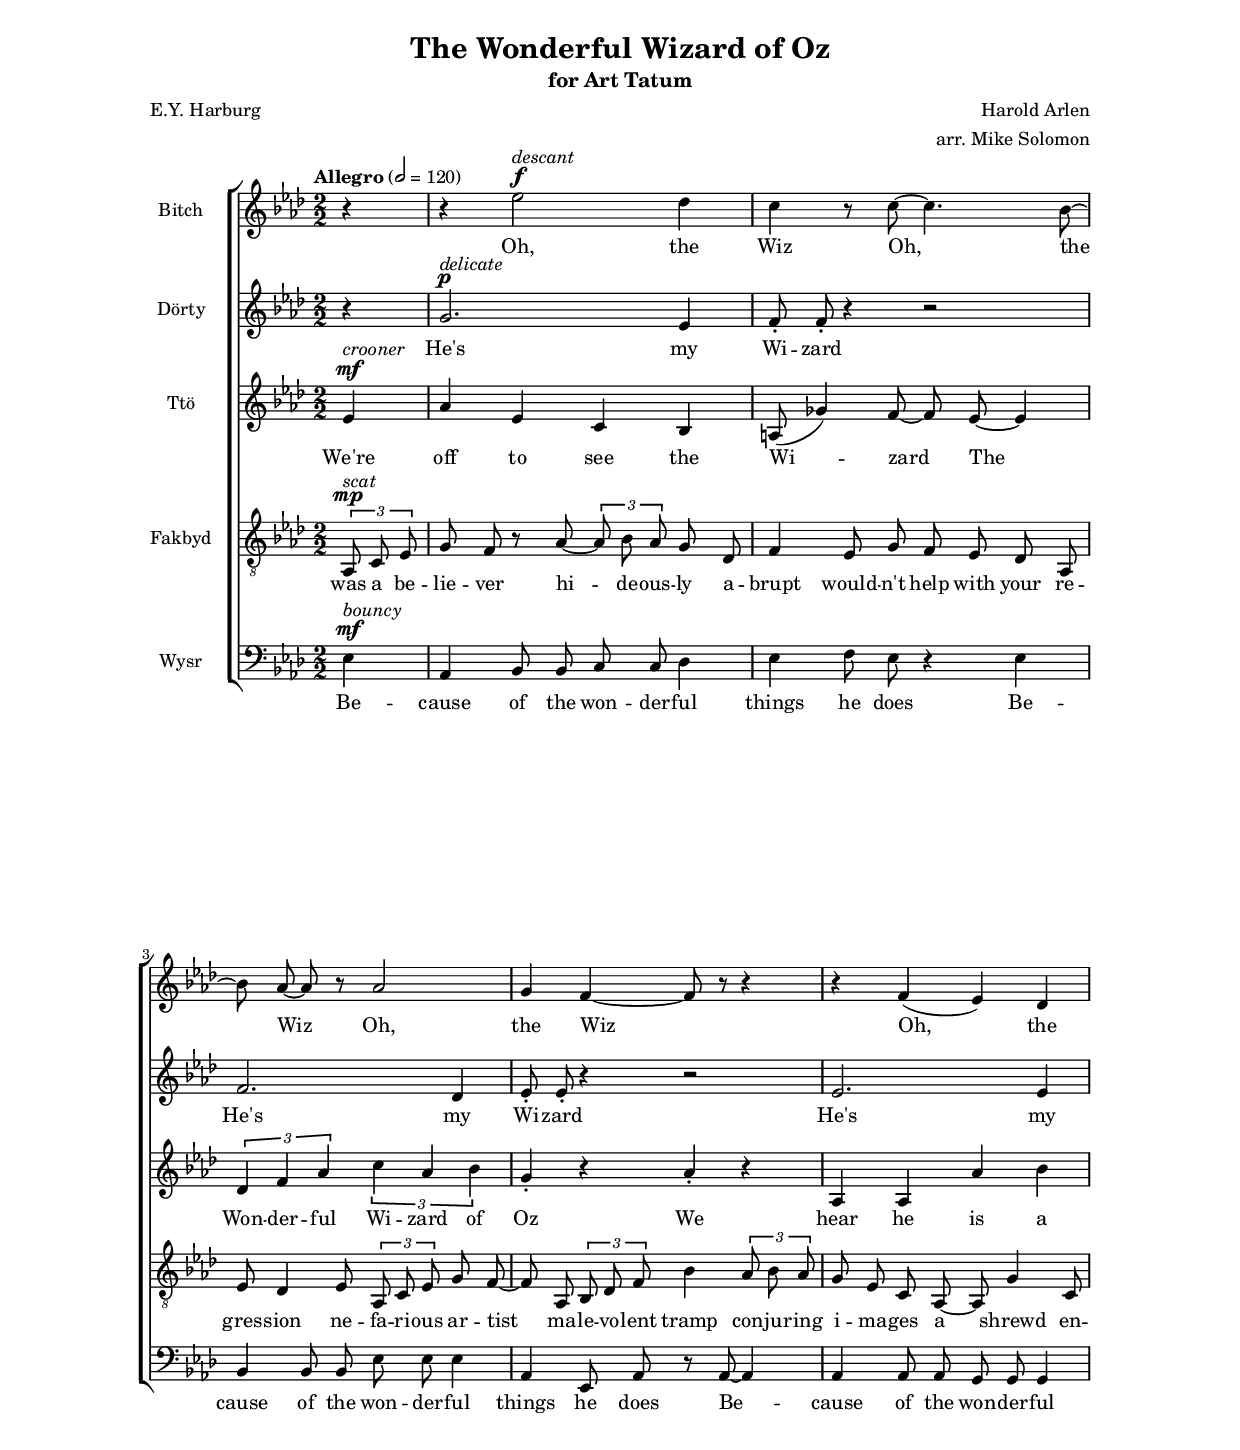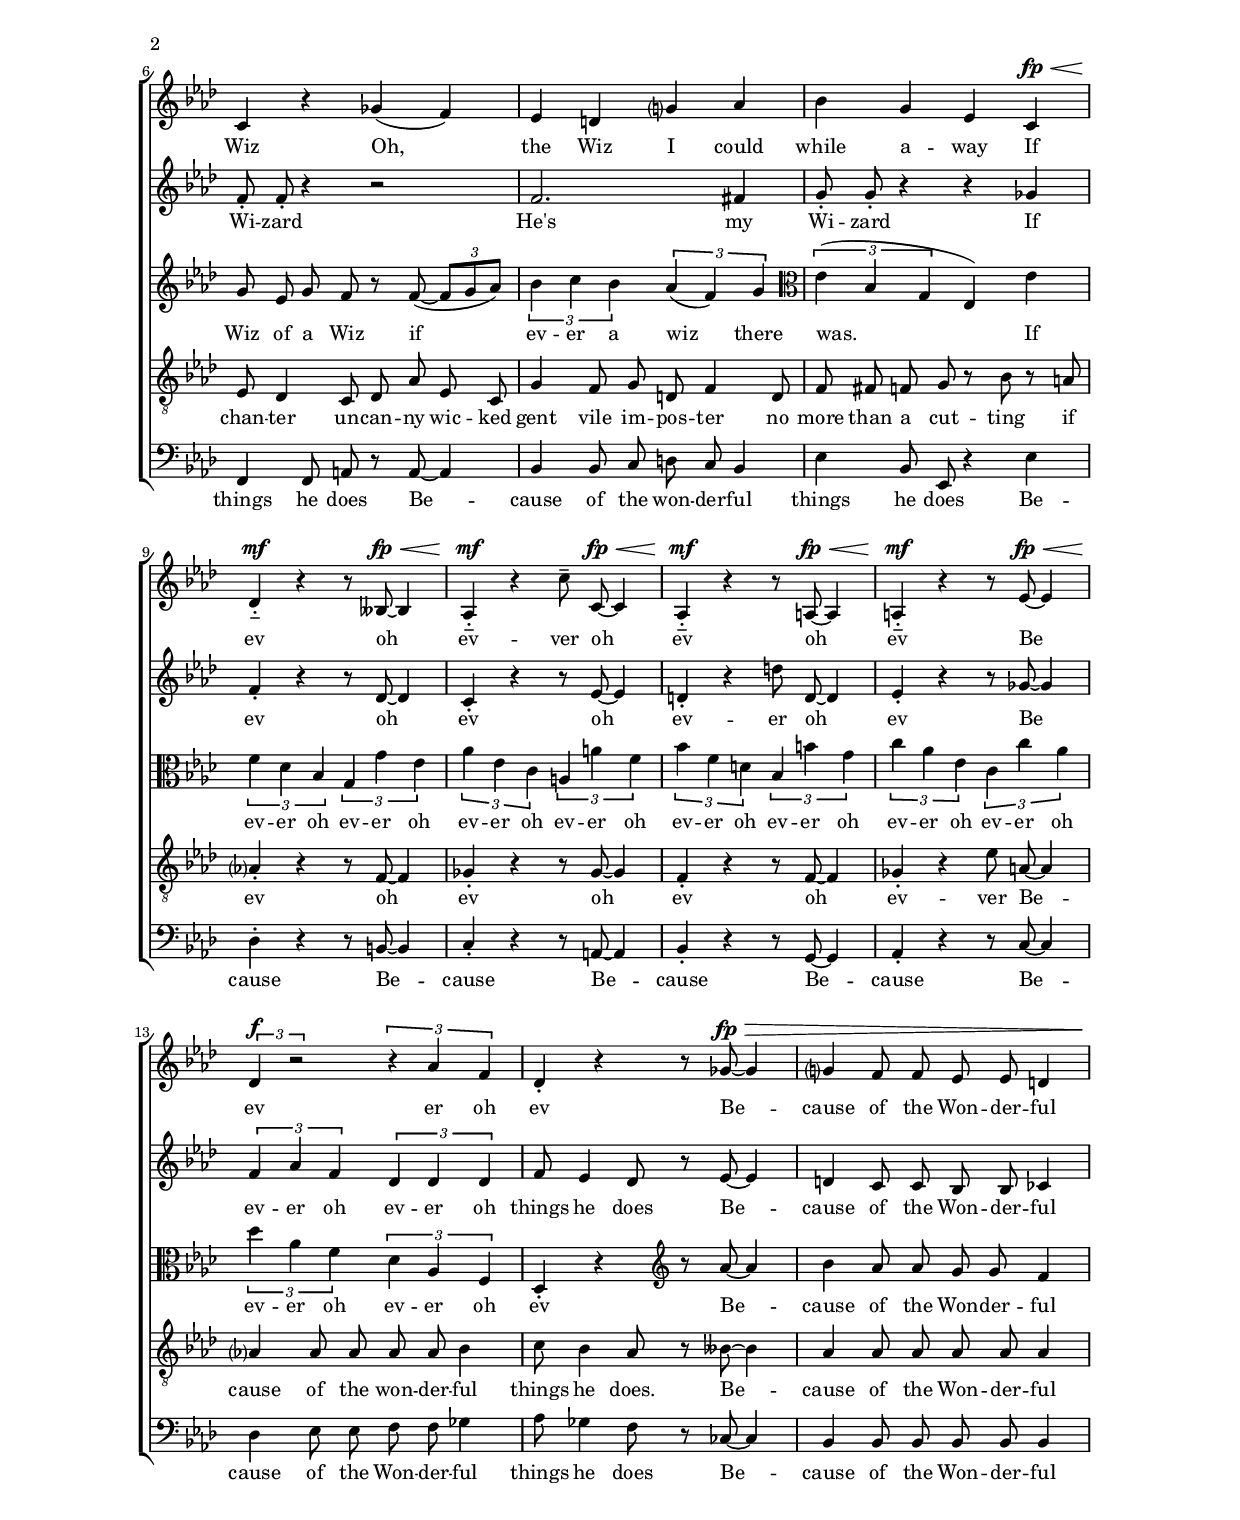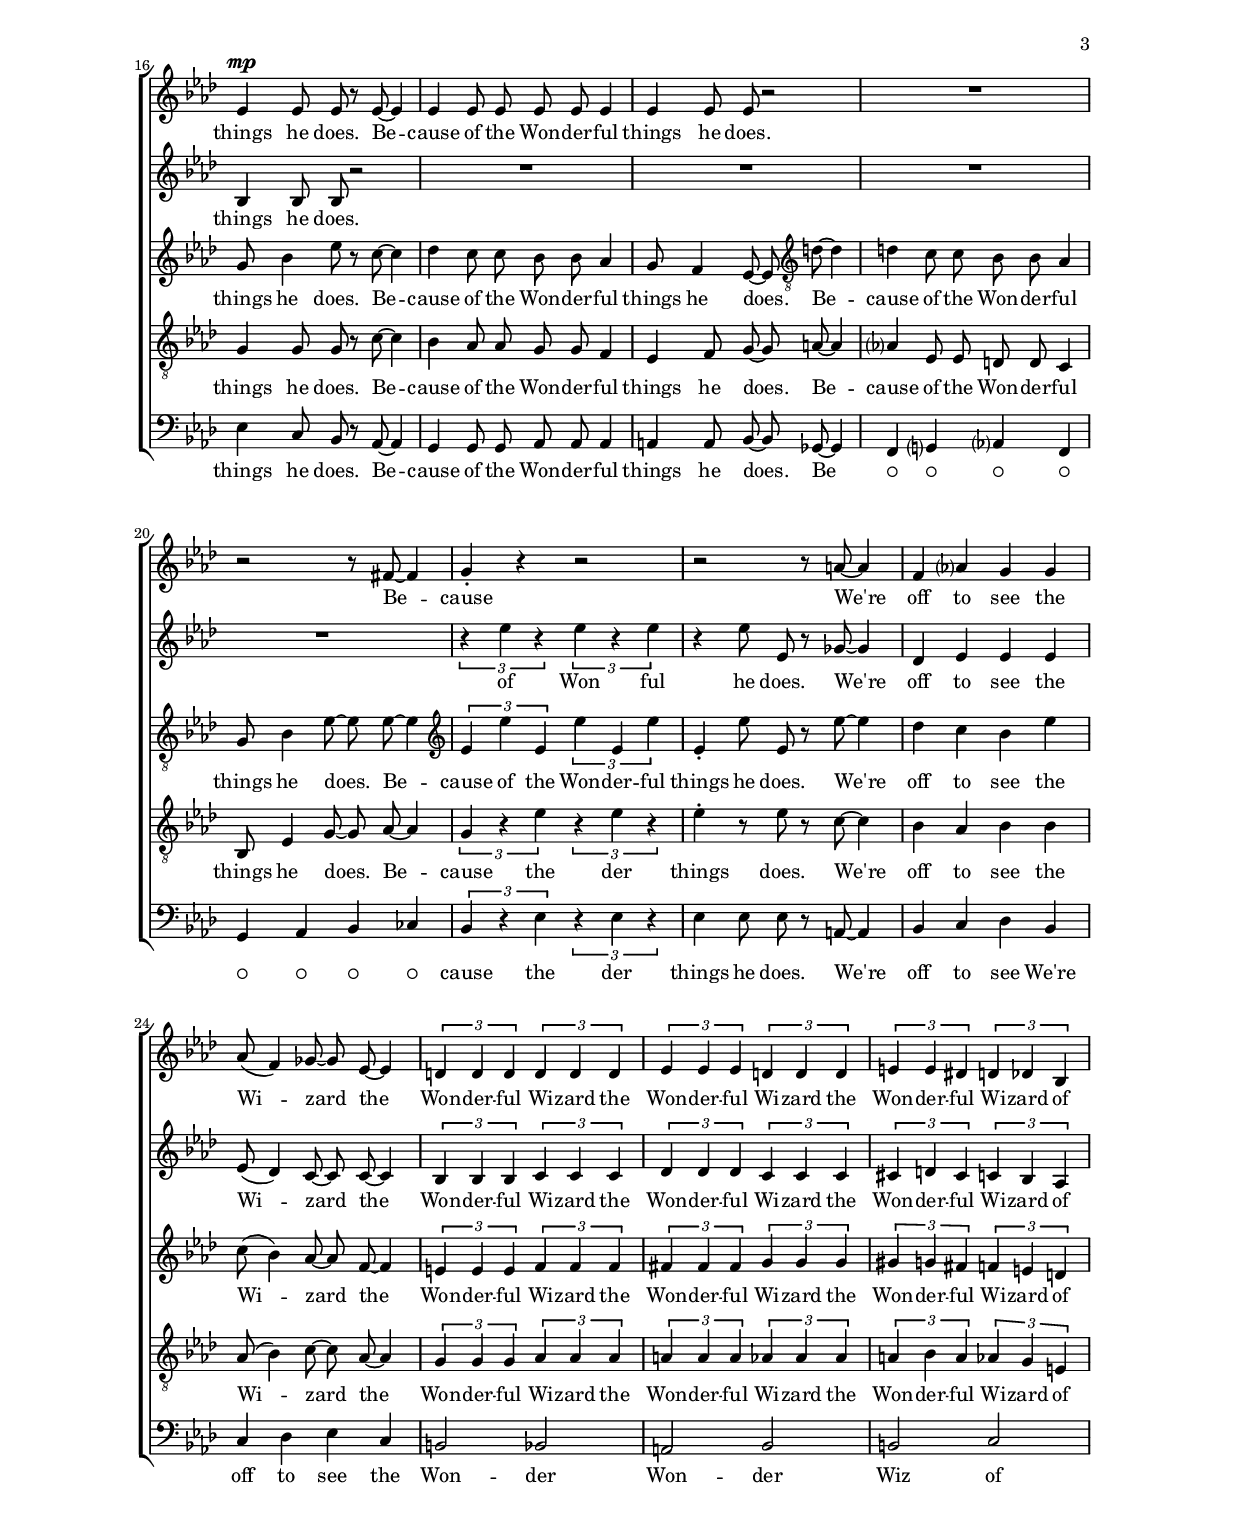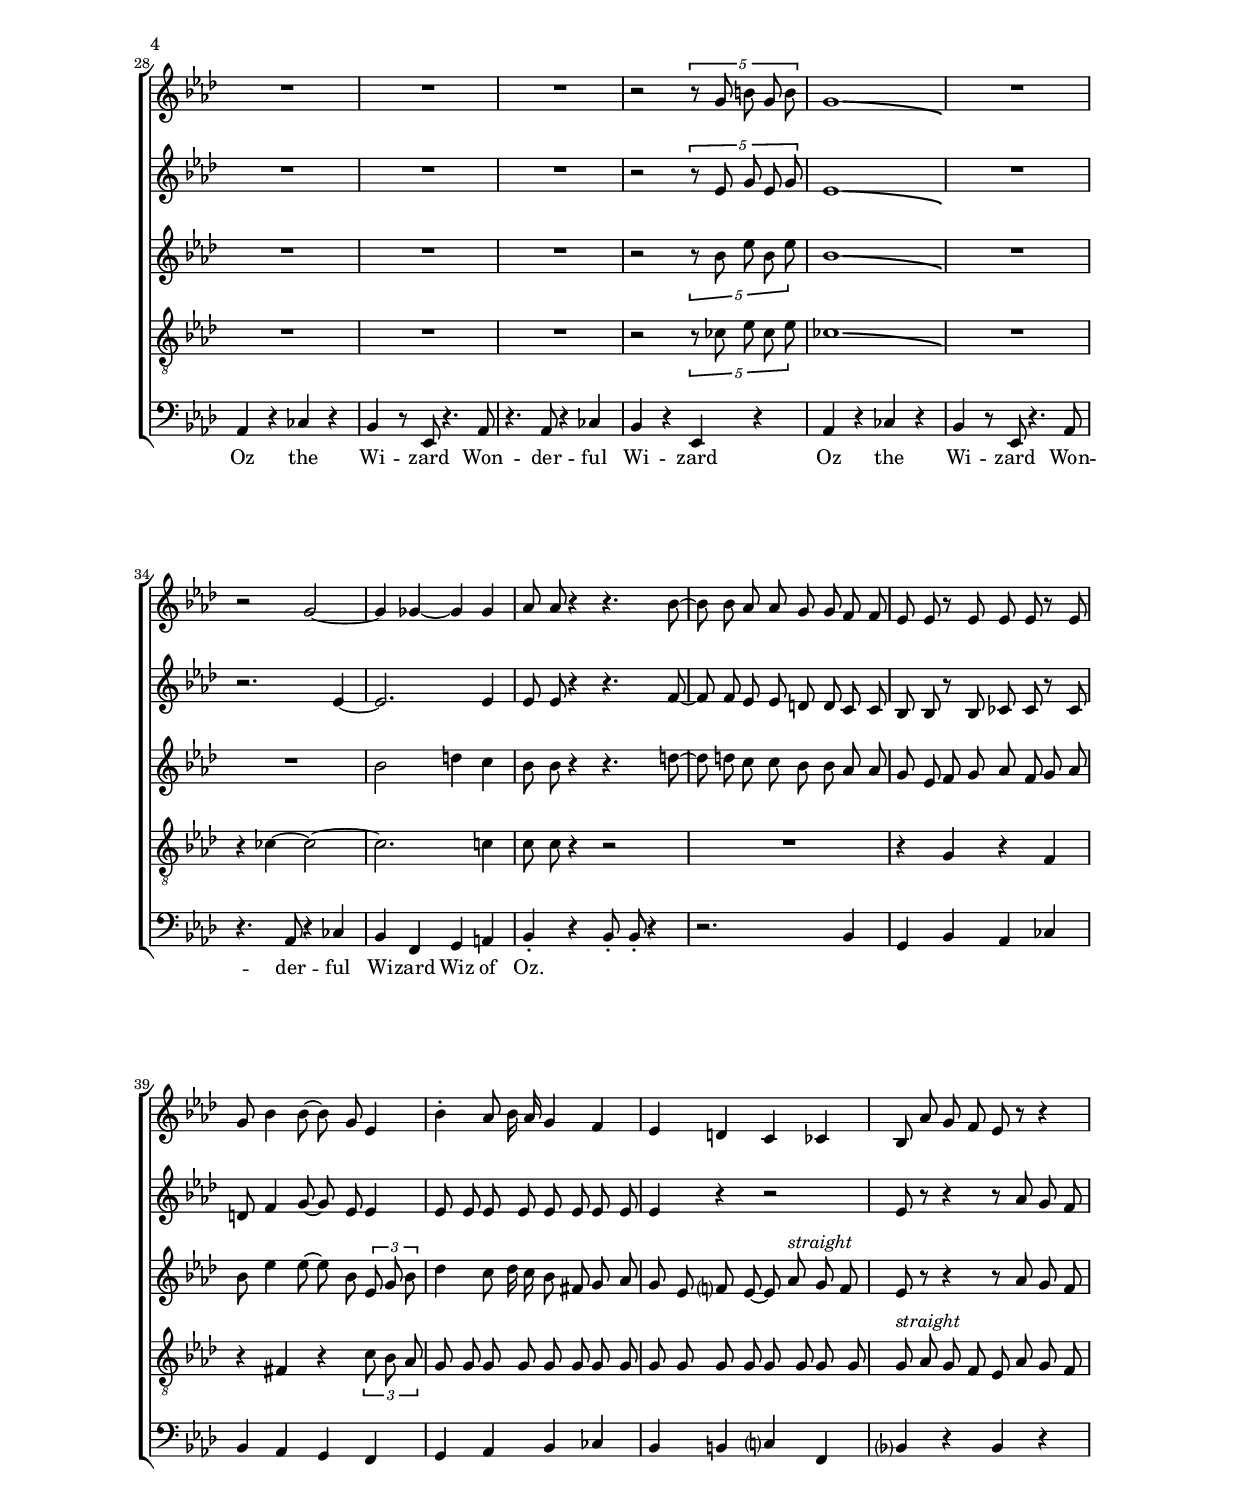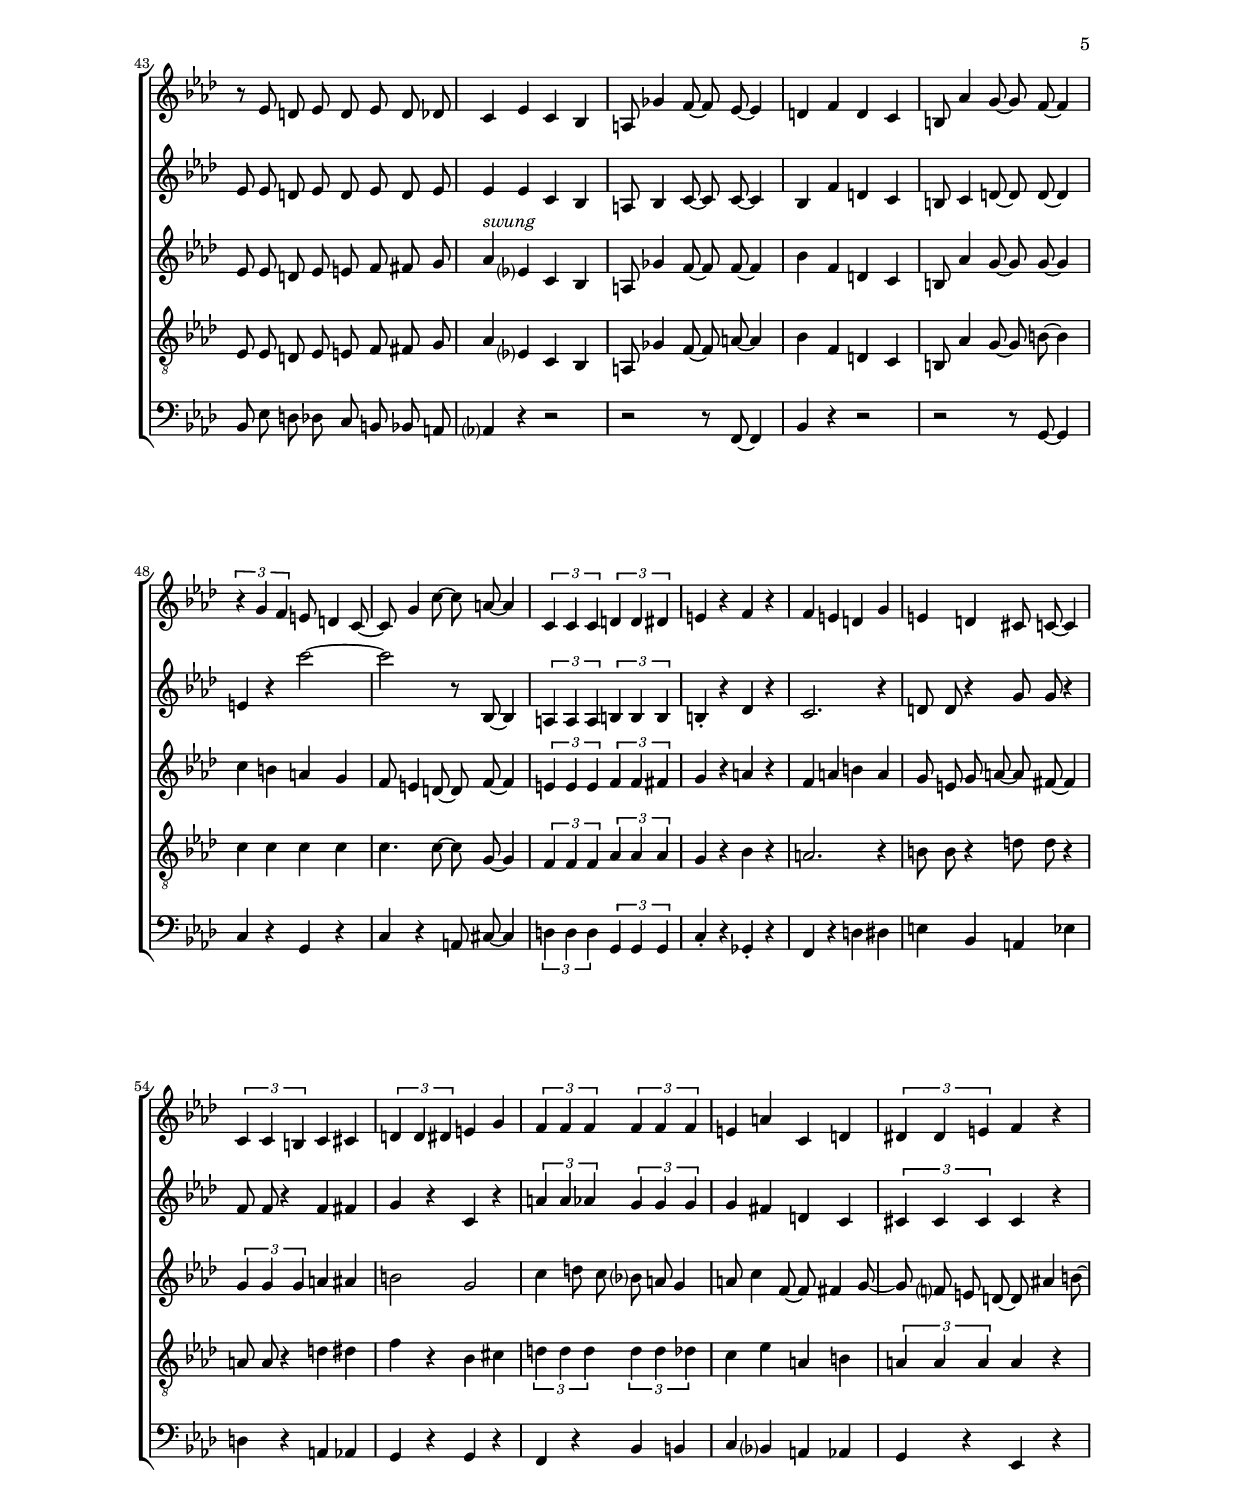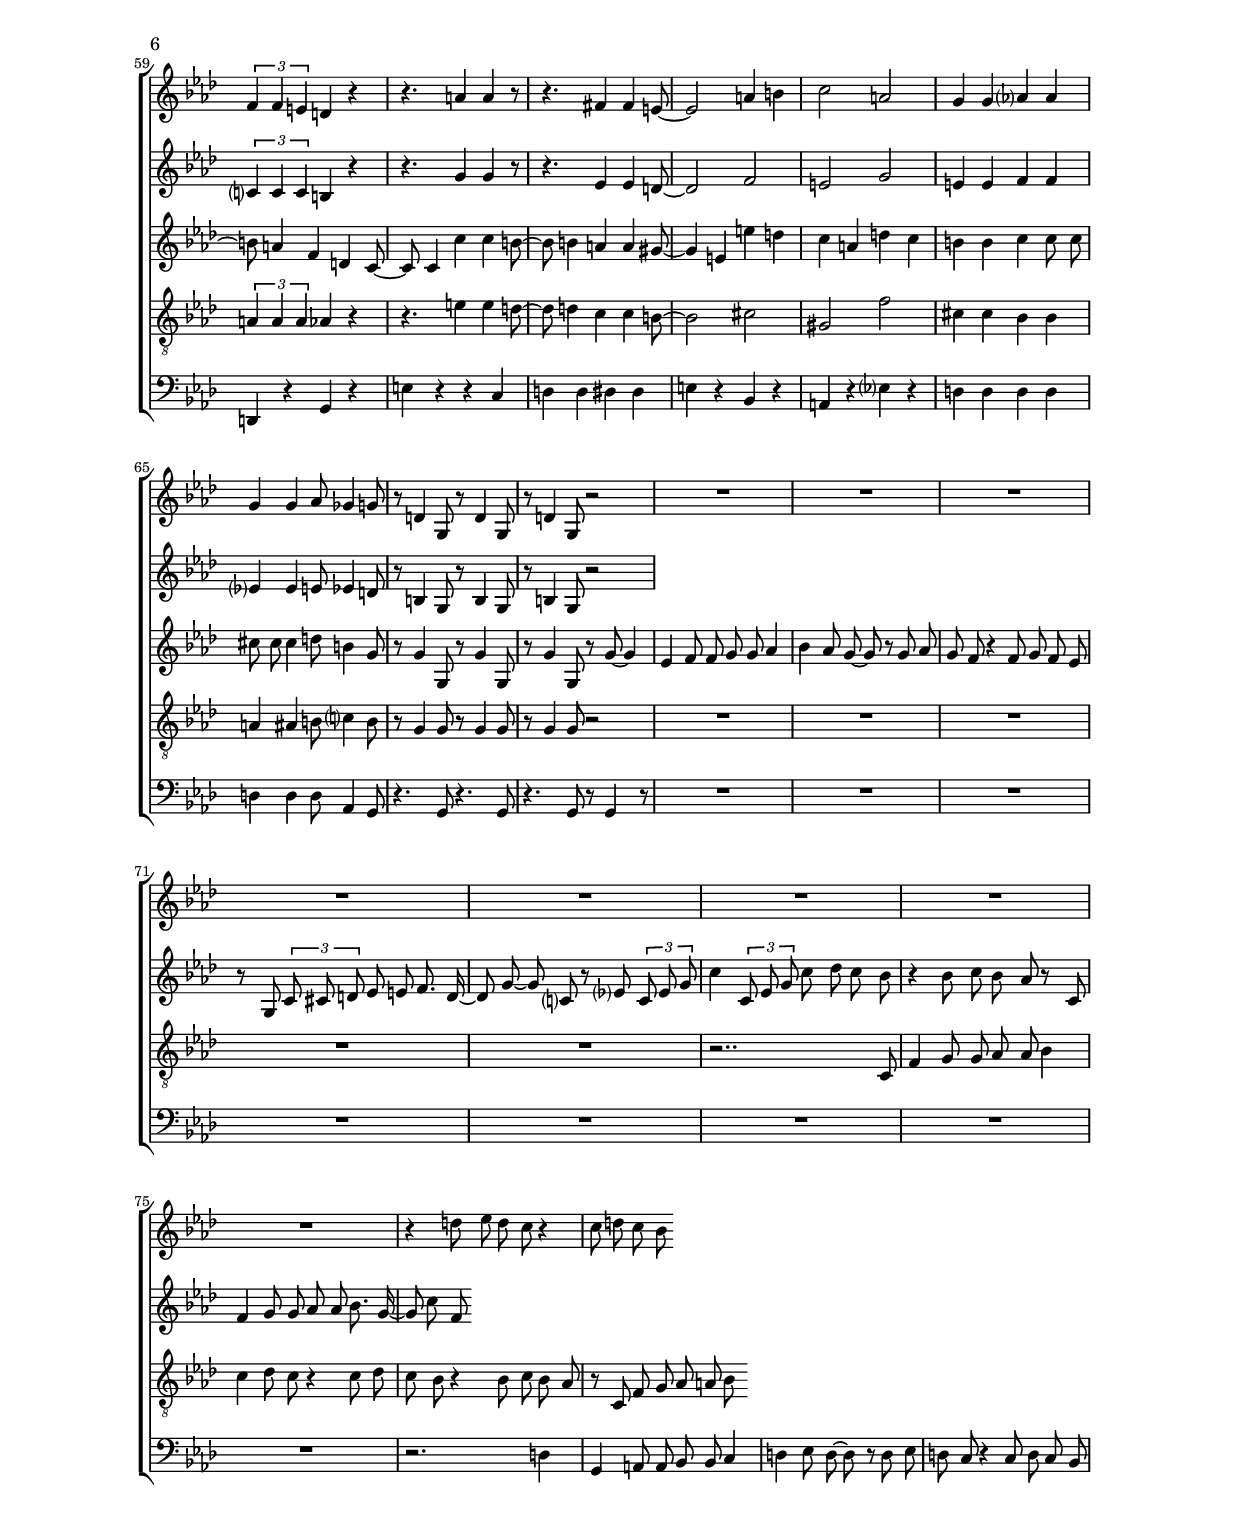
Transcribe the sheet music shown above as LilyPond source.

\version "2.17.0"
\include "defs-devel.ly"
\include "stylesheet.ly"

%{
  one idea for the piece is that all the accompaniment is restricted to
  just the material in the beginning.
  i can't believe i've worked on this for two years without results and had
  this random idea on a TER to Saint-Omer at 8:12AM on Monday, December 14th.

  intro as planned
  C major wizard
  fugue on bass theme
%}


% oh the wiz is 5 halves in the space of three { x4 oh2 the4 wiz4 }

straight = \markup \italic "straight"
swung = \markup \italic "swung"
bouncy = \markup \italic "bouncy"
scat = \markup \italic "scat"
crooner = \markup \italic "crooner"
delicate = \markup \italic "delicate"
descant = \markup \italic "descant"

MyRed = \Red
MyBlack = \Black
myred = \once \override NoteHead.color = #red
myblack = \revert NoteHead.color
%MyRed = \revert NoteHead.color
%MyBlack = \revert NoteHead.color
%myred = \revert NoteHead.color
%myblack = \revert NoteHead.color

\header {
  title = "The Wonderful Wizard of Oz" %(1)"
  subtitle = \markup { for Art Tatum }
  composer = "Harold Arlen"
  poet = "E.Y. Harburg"
  arranger = "arr. Mike Solomon"
}

nothing = {}

marks = {
  \time 2/2
  \tempo "Allegro" 2=120
  \partial 4
}

prefatoryMatter = {
  \key aes \major
  #(set-accidental-style 'modern-cautionary)
}

soprano = \relative c'' { \autoBeamOff
  \prefatoryMatter
  r4 |
  r4 ees2^\descant^\f des4 |
  c4 \lo r8 \sh c ~ \lod c4. \sh bes8 ~ |
  \lo bes \sh aes ~ \lo aes \sh r aes2 |
  g4 f ~ \lo f8 \sh r8 r4 |
  r4 f ( ees ) des4 |
  c4 r4 ges' ( f ) |
  ees4 d4 g4 aes |
  bes g ees c^\fp^\< |
  des-_\mf-_ r \lo r8 \sh beses^\fp^\< ~ beses4 |
  aes-_\mf-_ r \lo c'8-- \sh c,8 ^\fp^\<~  c4 |
  aes\mf-_ r \lo r8 \sh a8^\fp^\< ~  a4 |
  a4\mf-_ r \lo r8 \sh ees'8^\fp^\< ~  ees4 |
  \times 2/3 { des4^\f r2 } \times 2/3 { r4 aes' f } |
  des4-. r \lo r8 \sh ges^\fp^\> ~ ges4 |
  g4 \lo f8 \sh f8 \lo ees8 \sh ees d4 |
  ees4^\mp \lo ees8 \sh ees8 \lo r \sh ees ~ ees4 |
  ees4 \lo ees8 \sh ees \lo ees \sh ees ees4 |
  ees4 \lo ees8 \sh ees r2 |
  R1 |
  r2 \lo r8 \sh fis ~ fis4 |
  g4-. r r2 |
  r2 \lo r8 \sh a8 ~ a4 |
  f4 aes g g |
  \lo aes8 ( f4 ) \sh ges8 ~ \lo ges8 \sh ees8 ~ ees4 |
  \times 2/3 { d4 d d } \times 2/3 { d d d } |
  \times 2/3 { ees4 ees ees } \times 2/3 { d d d } |
  \times 2/3 { e e dis } \times 2/3 { d des bes } |
  R1*3 |
  r2 \times 4/5 { r8 g' b g b } |
  g1-\bendAfter #-3 |
  R1 |
  r2 g ~ |
  g4 ges ~ ges ges4 |
  \lo aes8 \sh aes8 r4 \lod r4. \sh bes8 ~ |
  \lo bes \sh bes \lo aes \sh aes \lo g \sh g \lo f \sh f |
  \lo ees \sh ees \lo r \sh ees  \lo ees \sh ees \lo r \sh ees |
  \lo g bes4 \sh bes ~ \lo bes \sh g ees4 |
  bes'4-. aes8 bes16 aes g4 f |
  ees d c ces |
  bes8 aes' g f ees r r4 |
  r8 ees d ees d ees d des |
  c4 ees c bes |
  \lo a8 ges'4 \sh f8 ~ \lo f \sh ees ~ ees4 |
  d4 f d c |
  \lo b8 aes'4 \sh g8 ~ \lo g  \sh f ~ f4 |
  \times 2/3 { r4 g f } \lo e d4 \sh c ~ |
  \lo c g'4 \sh c ~ \lo c \sh a ~ a4 |
  \times 2/3 { c, c c } \times 2/3 { d d dis } |
  e4 r f r |
  f e d g |
  e d \lo cis8 \sh c8 ~ c4 |
  \times 2/3 { c c b } c cis |
  \times 2/3 { d d dis } e g |
  \times 2/3 { f4 f4 f } \times 2/3 { f f f } |
  e4 a c, d |
  \times 2/3 { dis dis e } f4 r |
  \times 2/3 { f f e } d r |
  \lod r4. a'4 a \sh r8 |
  \lod r4. fis4 fis \sh e8 ~ |
  e2 a4 b |
  c2 a |
  g4 g aes aes | %<cis e g b>
  g g \lo aes8 ges4 \sh g8 |
  \lo r8 d4 \sh g,8 \lo r8 d'4 \sh g,8 |
  \lo r8 d'4 \sh g,8 r2 |
  R1*8 |
  r4 \lo d''8 \sh ees \lo d \sh c r4 |
  \lo c8 \sh d \lo c \sh bes
}

sopranoWords = \lyricmode {
  \repeat unfold 5 { Oh, the Wiz }
  I could while a -- way
  If ev
  oh ev -- ver oh ev oh ev Be ev er oh ev
  Be -- cause of the Won -- der -- ful things he does.
  Be -- cause of the Won -- der -- ful things he does.
  Be -- cause
  We're off to see the Wi -- zard
  the
  Won -- der -- ful Wi -- zard the
  Won -- der -- ful Wi -- zard the
  Won -- der -- ful Wi -- zard of
}

mezzo = \relative c'' { \autoBeamOff
  \prefatoryMatter
  r4 |
  g2.^\p^\delicate ees4 |
  \lo f8-. \sh f8-. r4 r2 |
  f2. des4 |
  \lo ees8-. \sh ees8-. r4 r2 |
  ees2. ees4 |
  \lo f8-. \sh f8-. r4 r2 |
  f2. fis4 |
  \lo g8-. \sh g8-. r4 r4 ges4 |
  f-. r \lo r8 \sh des ~ des4 |
  c4-. r \lo r8 \sh ees ~ ees4 |
  d4-. r \lo d'8 \sh d, ~ d4 |
  ees-. r \lo r8 \sh ges ~ ges4 |
  \times 2/3 { f4 aes f } \times 2/3 { des des des } |
  \lo f8 ees4 \sh des8 \lo r8 \sh ees ~ ees4 |
  d4 \lo c8 \sh c8 \lo bes8 \sh bes ces4 |
  bes4 \lo bes8 \sh bes8 r2 |
  R1 |
  R |
  R |
  R1 |
  \times 2/3 { r4 ees' r } \times 2/3 { ees r ees } |
  r4 \lo ees8 \sh ees,8 \lo r \sh ges8 ~ ges4 |
  des4 ees ees ees |
  \lo ees8 ( des4 ) \sh c8 ~ \lo c \sh c8 ~ c4 |
  \times 2/3 { bes bes bes } \times 2/3 { c c c } |
  \times 2/3 { des des des } \times 2/3 { c c c } |
  \times 2/3 { cis d cis } \times 2/3 { c bes aes } |
  R1*3 |
  r2 \times 4/5 { r8 ees' g ees g } |
  ees1-\bendAfter #-3 |
  R1 |
  r2. ees4 ~ |
  ees2. ees4 |
  \lo ees8 \sh ees8 r4 \lod r4. \sh f8 ~ |
  \lo f8 \sh f \lo ees \sh ees \lo d \sh d \lo c \sh c |
  \lo bes8 \sh bes \lo r \sh bes \lo ces \sh ces \lo r \sh ces |
  \lo d f4 \sh g ~ \lo g \sh ees ees4 |
  \lo ees8 \sh ees \lo ees \sh ees \lo ees \sh ees \lo ees \sh ees |
  ees4 r r2 |
  ees8 r r4 r8 aes g f |
  ees ees d ees d ees d ees |
  ees4 ees c bes |
  \lo a8 bes4 \sh  c8 ~ \lo c \sh c ~ c4 |
  bes4 f' d c |
  \lo b8 c4 \sh d8 ~ \lo d  \sh d ~ d4 |
  e4 r c''2 ~ |
  c2 \lo r8 \sh bes,,8 ~ bes4 |
  \times 2/3 { a4 a a } \times 2/3 { b b b } |
  b4-. r des r |
  c2. r4 |
  \lo d8 \sh d8 r4 \lo g8 \sh g8 r4 |
  \lo f8 \sh f8 r4 f fis |
  g r c, r |
  \times 2/3 { a'4 a aes } \times 2/3 { g g g } |
  g4 fis d c |
  \times 2/3 { cis4 cis cis } cis r |
  \times 2/3 { c c c } b r |
  \lod r4. g'4 g \sh r8 |
  \lod r4. ees4 ees4 \sh d8 ~ |
  d2 f |
  e g |
  e4 e f f |
  ees ees \lo e8 ees4 \sh d8 |
  \lo r8 b4 \sh g8 \lo r8 b4 \sh g8 
  \lo r8 b4 \sh g8 r2 |
}

mezzoWords = \lyricmode {
  \repeat unfold 4 { He's my Wi -- zard }
  If ev
  oh ev
  oh ev -- er oh ev Be ev -- er oh ev -- er oh things he does
  Be -- cause of the Won -- der -- ful things he does.
  of Won ful
  he does.
  We're off to see the Wi -- zard the Won -- der -- ful Wi -- zard the
  Won -- der -- ful Wi -- zard the
  Won -- der -- ful Wi -- zard of
}

alto = \relative c' { \autoBeamOff
  \prefatoryMatter
  %\clef alto 
  ees4^\crooner^\mf |
  aes4 ees c bes |
  \lo a8 ( ges'4 ) \sh f8 ~ \lo f \sh ees ~ ees4 |
  \times 2/3 { des f aes } \times 2/3 { c aes bes } |
  g-. r aes-. r |
  aes, aes aes' bes |
  \lo g8 \sh ees \lo g \sh f \lo r8 \sh f ~ ( \times 2/3 { f [ g aes ) ] } |
  \times 2/3 { bes4 c bes } \times 2/3 { aes ( f ) g } |
  \clef alto
  \times 2/3 { ees ( bes g } ees ) ees' |
  \times 2/3 { f des bes } \times 2/3 { g g' ees } |
  \times 2/3 { aes ees c } \times 2/3 { a a' f } |
  \times 2/3 { bes f d } \times 2/3 { bes b' g } |
  \times 2/3 { c aes ees } \times 2/3 { c c' aes } |
  \times 2/3 { des aes f } \times 2/3 { des aes f } |
  des-. r \clef treble \lo r8 \sh aes''8 ~ aes4 |
  bes4 \lo aes8 \sh aes g g f4 |
  \lo g8 bes4 \sh ees8  \lo r \sh c ~ c4 |
  des4 \lo c8 \sh c \lo bes \sh bes aes4 |
  \lo g8 f4 \sh ees8 ~ \lo ees8 \clef "treble_8" \sh d ~ d4 |
  d4 \lo c8 \sh c \lo bes \sh bes aes4
  \lo g8 bes4 \sh ees8 ~ \lo ees8 \sh ees ~ ees4 |
  \clef "treble"
  \times 2/3 { ees4 ees' ees, } \times 2/3 { ees' ees, ees' } |
  ees,4-.\lo ees'8 \sh ees,8 \lo r \sh ees'8 ~ ees4 |
  des4 c bes ees |
  \lo c8 ( bes4 ) \sh aes8 ~ \lo aes8 \sh f8 ~ f4 |
  \times 2/3 { e4 e e } \times 2/3 { f f f } |
  \times 2/3 { fis fis fis } \times 2/3 { g g g } |
  \times 2/3 { gis g fis } \times 2/3 { f e d } | 
  R1*3 |
    r2 \times 4/5 { r8 bes' ees bes ees } |
  bes1-\bendAfter #-3 |
  R1 |
  R1 |
  bes2 d4 c |
  \lo bes8 \sh bes r4 \lod r4. \sh d8 ~ |
  \lo d8 \sh d \lo c \sh c \lo bes \sh bes \lo aes \sh aes |
  \lo g \sh ees \lo f \sh g \lo aes \sh f \lo g \sh aes |
  \lo bes ees4 \sh ees8 ~ \lo ees \sh bes \times 2/3 { ees, g bes } |
  des4 c8 des16 c \lo bes8 \sh fis \lo g \sh aes |
  \lo g \sh ees \lo f \sh ees ~ ees aes^\straight g f |
  ees r r4 r8 aes g f |
  ees ees d ees e f fis g |
  aes4^\swung ees c bes |
  \lo a8 ges'4 \sh  f8 ~ \lo f \sh f ~ f4 |
  bes4 f d c |
  \lo b8 aes'4 \sh g8 ~ \lo g  \sh g ~ g4 |
  c4 b a g |
  \lo f8 e4 \sh d8 ~ \lo d \sh f ~ f4 |
  \times 2/3 { e e e } \times 2/3 { f f fis } |
  g4 r a r |
  f a b a |
  \lo g8 \sh e \lo g8 \sh a ~ \lo a \sh fis ~ fis4 |
  \times 2/3 { g g g } a ais |
  b2 g |
  c4 \lo d8 \sh c \lo bes \sh a g4 |
  \lo a8 c4 \sh f,8 ~ \lo f fis4 \sh g ~ |
  \lo g \sh f \lo e \sh d ~ \lo d ais'4 \sh b ~ |
  \lo b8 a4 f d \sh c ~ |
  \lo c c4 c' c \sh b8 ~ |
  \lo b b4 a a \sh gis8 ~ |
  gis4 e e' d |
  c a d c |
  b4 b c \lo c8 \sh c |
  \lo cis \sh cis cis4 \lo d8 b4 \sh g |
  \lo r8 g4 \sh g,8 \lo r g'4 \sh g,8 |
  \lo r8 g'4 \sh g,8 \lo r \sh g' ~ g4 |
  ees4 \lo f8 \sh f \lo g \sh g aes4 |
  bes4 \lo aes8 \sh g ~ \lo g \sh r \lo g \sh aes |
  \lo g \sh f r4 \lo f8 \sh g \lo f \sh ees8 |
  \lo r \sh g, \times 2/3 { c cis d } \lo ees \sh e f8. d16 ~ |
  d8 g ~ \lo g8 \sh c,8 r8 ees \times 2/3 { c ees g } |
  c4 \times 2/3 { c,8 ees g } \lo c \sh des \lo c \sh bes |
  r4 \lo bes8 \sh c \lo bes \sh aes \lo r \sh c, |
  f4 \lo g \sh g \lo aes \sh aes bes8. g16 ~|
  g8 c f,
  
}

altoWords = \lyricmode {
  We're off to see the Wi -- zard
  The Won -- der -- ful Wi -- zard of Oz
  We hear he is a Wiz of a Wiz if ev -- er a wiz there was.
  If ev -- er oh ev -- er oh ev -- er oh ev -- er oh ev -- er oh ev -- er oh ev -- er oh ev -- er oh ev -- er oh
  ev -- er oh ev
  Be -- cause of the Won -- der -- ful things he does.
  Be -- cause of the Won -- der -- ful things he does.
  Be -- cause of the Won -- der -- ful things he does.
  Be -- cause of the Won -- der -- ful things he does.
  We're off to see the Wi -- zard the
  Won -- der -- ful Wi -- zard the
  Won -- der -- ful Wi -- zard the
  Won -- der -- ful Wi -- zard of
}

tenor = \relative c {
  \autoBeamOff
  \prefatoryMatter
  \clef "treble_8"
  \times 2/3 { aes8^\scat^\mp c ees } |
  \lo g8 \sh f \lo r \sh aes ~ \times 2/3 { aes bes aes } \lo g \sh des |
  f4 \lo ees8 \sh g \lo f \sh ees \lo des \sh aes |
  \lo ees' des4 \sh ees8 \times 2/3 { aes,8 c ees } \lo g \sh f ~ |
  \lo f \sh aes, \times 2/3 { bes des f } bes4 \times 2/3 { aes8 bes aes } |
  \lo g \sh ees \lo c \sh aes ~ \lo aes g'4 \sh c,8 |
  \lo ees8 des4 \sh c8 \lo des \sh aes' \lo ees \sh c |
  g'4 \lo f8 \sh g \lo d f4 \sh d8 |
  \lo f \sh fis \lo f \sh g \lo r \sh bes \lo r \sh a |
  aes4-. r \lo r8 \sh f ~ f4 |
  ges4-. r \lo r8 \sh ges ~ ges4 |
  f-. r \lo r8 \sh f ~ f4 |
  ges-. r \lo ees'8 \sh a, ~ a4 |
  aes4 \lo aes8 \sh aes8 \lo aes8 \sh aes8 bes4 |
  \lo c8 bes4 \sh aes8 \lo r8 \sh beses ~ beses4 |
  aes4 \lo aes8 \sh aes \lo aes \sh aes aes4 |
  g4 \lo g8 \sh g8 \lo r \sh c ~ c4 |
  bes4 \lo aes8 \sh aes \lo g \sh g f4 |
  ees4 \lo f8 \sh g ~ \lo g \sh a ~ a4 |
  aes4 \lo ees8 \sh ees8 \lo d \sh d c4 |
  \lo bes8 ees4 \sh g8 ~ \lo g \sh aes ~ aes4 |
  \times 2/3 { g4 r ees' } \times 2/3 { r ees r } |
  ees4-. \lo r8 \sh ees8 \lo r \sh c ~ c4 |
  bes4 aes bes bes |
  \lo aes8 ( bes4 ) \sh c8 ~ \lo c8 \sh aes8 ~ aes4 |
  \times 2/3 { g g g } \times 2/3 { aes aes aes } |
  \times 2/3 { a a a } \times 2/3 { aes aes aes } |
  \times 2/3 { a bes a } \times 2/3 { aes g e } |
  R1*3 |
  r2 \times 4/5 { r8 ces' ees ces ees } |
  ces1-\bendAfter #-3 |
  R1 |
  r4 ces ~ ces2 ~ |
  ces2. c4 |
  \lo c8 \sh c8 r4 r2 |
  R1 |
  r4 g r f |
  r4 fis r \times 2/3 { c'8 bes aes } |
  \lo g8 \sh g \lo g \sh g \lo g \sh g \lo g \sh g |
    \lo g8 \sh g \lo g \sh g \lo g \sh g \lo g \sh g |
  g8^\straight aes g f ees aes g f |
  ees ees d ees e f fis g |
  aes4 ees c bes |
   \lo a8 ges'4 \sh f8 ~ \lo f \sh a ~ a4 |
   bes4 f d c |
  \lo b8 aes'4 \sh g8 ~ \lo g  \sh b ~ b4 |
  c4 c4 c c |
  \lod c4. \sh c8 ~ \lo c8 \sh g ~ g4 |
  \times 2/3 { f4 f f } \times 2/3 { aes4 aes aes } |
  g4 r bes r |
  a2. r4 |
  \lo b8 \sh b r4 \lo d \sh d r4 |
  \lo a8 \sh a r4 d dis |
  f4 r bes, cis4 |
  \times 2/3 { d d d } \times 2/3 { d d des }
  c4 ees a, b |
  \times 2/3 { a a a } a r |
  \times 2/3 { a a a } aes r |
  \lod r4. e'4 e \sh d8 ~ |
  \lo d d4 c c \sh b8 ~ |
  b2 cis |
  gis f' |
  cis4 cis bes bes |
  a ais \lo b8 c4 \sh b8 |
  \lo r8 g4 \sh g8 \lo r8 g4 \sh g8 
  \lo r8 g4 \sh g8 r2 |
  R1*5 |
  \lodd r2.. \sh c,8 |
  f4 \lo g8 \sh g \lo aes \sh aes bes4 |
  c4 \lo des8 \sh c r4 \lo c8 \sh des |
  \lo c \sh bes r4 \lo bes \sh c \lo bes \sh aes |
  \lo r \sh c, \lo f \sh g \lo aes \sh a \lo bes
}

tenorWords = \lyricmode {
  was a be -- lie -- ver
  hi -- de -- ous -- ly a -- brupt
  would -- n't help with your re -- gres -- sion
  ne -- fa -- ri -- ous ar -- tist
  ma -- le -- vo -- lent tramp
  con -- ju -- ring i -- ma -- ges
  a shrewd en -- chan -- ter
  un -- can -- ny wic -- ked gent vile im -- pos -- ter
  no more than a cut -- ting if ev
  oh ev
  oh ev
  oh ev -- ver
  Be -- cause of the won -- der -- ful things he does.
  Be -- cause of the Won -- der -- ful things he does.
  Be -- cause of the Won -- der -- ful things he does.
  Be -- cause of the Won -- der -- ful things he does.
  Be -- cause the der things does.
  We're off to see the Wi -- zard the
  Won -- der -- ful Wi -- zard the
  Won -- der -- ful Wi -- zard the
  Won -- der -- ful Wi -- zard of
}

bass = \relative c { \autoBeamOff
  \prefatoryMatter
  \clef bass
  ees4^\bouncy^\mf |
  aes,4 \lo bes8 \sh bes \lo c \sh c des4 |
  ees \lo f \sh ees r4 ees |
  bes4 \lo bes8 \sh bes \lo ees \sh ees ees4 |
  aes, \lo ees \sh aes \lo r8 \sh aes8 ~ aes4 |
  aes4 \lo aes8 \sh aes \lo g \sh g g4 |
  f4 \lo f8 \sh a \lo r \sh a ~ a4 |
  bes4 \lo bes8 \sh c \lo d \sh c bes4 |
  ees4 \lo bes8 \sh ees, r4 ees' |
  des4-. r \lo r8 \sh b ~ b4 |
  c4-. r \lo r8 \sh a ~ a4 |
  bes4-. r \lo r8 \sh g ~ g4 |
  aes4-. r \lo r8 \sh c ~ c4 |
  des4 \lo ees8 \sh ees \lo f \sh f ges4 |
  \lo aes8 ges4 \sh f8 \lo r \sh ces ~ ces4 |
  bes4 \lo bes8 \sh bes \lo bes \sh bes bes4 |
  ees4 \lo c8 \sh bes \lo r \sh aes ~ aes4 |
  g4 \lo g8 \sh g \lo aes \sh aes aes4 |
  a4 \lo a8 \sh bes ~ \lo bes8 \sh ges ~ ges4 |
  f g aes f |
  g aes bes ces |
  \times 2/3 { bes4 r ees } \times 2/3 { r ees r } |
  ees4 \lo ees8 \sh ees \lo r8 \sh a, ~ a4 |
  bes4 c des bes |
  c des ees c |
  b2 bes |
  a bes |
  b c |
  aes4 r ces r |
  bes4 \lo r8 \sh ees,8 \lod r4. \sh aes8 |
  \lod r4. \sh aes r4 ces |
  bes4 r ees, r |
  aes4 r ces r |
  bes4 \lo r8 \sh ees,8 \lod r4. \sh aes8 |
   \lod r4. \sh aes r4 ces |
   bes f g a |
   bes4-. r \lo bes8-. \sh bes-. r4 |
   r2. bes4 |
   g bes aes ces |
   bes aes g f |
   g aes bes ces |
   bes b c f, |
   bes r bes r |
   bes8 ees d des c b bes a |
   aes4 r r2 |
   r2 \lo r8 \sh f ~ f4 |
   bes4 r r2 |
   r2 \lo r8 \sh g ~ g4 |
   c r g r |
   c r \lo a8 \sh cis ~ cis4 |
   \times 2/3 { d d d } \times 2/3 { g, g g } |
   c4-. r ges-. r | %<ges bes' des f a>
   f4 r d' dis |
   e bes a ees' |
   d4 r a aes |
   g4 r g r |
   f r bes b |
   c bes a aes |
   g r ees r |
   d r g r |
   e' r r c |
   d d dis dis |
   e r bes r |
   a r ees' r |
   d d d d |
   d d \lo d8 aes4 \sh g8 |
   \lod r4. \sh g8  \lod r4. \sh g8  |
    \lod r4. \sh g8  \lo r g4 \sh r8 |
    R1*8 |
    r2. d'4 |
    g, \lo a8 \sh a \lo bes \sh bes c4 |
    d4 \lo ees \sh d ~ \lo d \sh r \lo d \sh ees |
    \lo d \sh c r4 \lo c \sh d \lo c \sh bes |
}

bassWords = \lyricmode {
  \repeat unfold 4 { Be -- cause of the won -- der -- ful things he does }
  \repeat unfold 4 { Be -- cause }
  Be -- cause of the Won -- der -- ful things he does
  Be -- cause of the Won -- der -- ful things he does.
  Be -- cause of the Won -- der -- ful things he does.
  Be \repeat unfold 8 ○
  cause the der things he does.
  We're off to see We're off to see the Won -- der Won -- der Wiz of
  Oz the Wi -- zard Won -- der -- ful Wi -- zard
  Oz the Wi -- zard Won -- der -- ful Wi -- zard Wiz of Oz.
}

%%% SCORE

\score {
  \new ChoirStaff <<
    \new Staff \with { instrumentName = \bitchName %shortInstrumentName = #"M."
} <<
      \new Voice = "soprano" { << { \numericTimeSignature
        \soprano
      } {
        \marks
      } {
        \nothing
      }>> }
      \new Lyrics \lyricsto "soprano" {
        \sopranoWords
      }
    >>
    \new Staff \with { instrumentName = \dortyName %shortInstrumentName = #"E."
} <<
      \new Voice = "mezzo" { << { \numericTimeSignature
        \mezzo
      } {
        \nothing
      } >> }
      \new Lyrics \lyricsto "mezzo" {
        \mezzoWords
      }
    >>
    \new Staff \with { instrumentName = \ttoName %shortInstrumentName = #"Mk."
} <<
      \new Voice = "alto" { << { \numericTimeSignature
        \alto
      } {
        \nothing
      } >> }
      \new Lyrics \lyricsto "alto" {
        \altoWords
      }
    >>
    \new Staff \with { instrumentName = \fakbydName %shortInstrumentName = #"R."
} <<
      \new Voice = "tenor" { << { \numericTimeSignature
        \tenor
      } {
        \nothing
      } >> }
      \new Lyrics \lyricsto "tenor" {
        \tenorWords
      }
    >>
    \new Staff \with { instrumentName = \wysrName %shortInstrumentName = #"P." %\markup { \concat { E \super u . } }
} <<
      \new Voice = "bass" { << { \numericTimeSignature
        \bass
      } {
        \nothing
      } >> }
      \new Lyrics \lyricsto "bass" {
        \bassWords
      }
    >>
  >>
  \layout {
    \context {
      \Voice
      \override TextScript #'layer = #6
      \override NoteHead #'layer = #7
      \override Glissando #'breakable = ##t
      \override TupletNumber #'breakable = ##t
      \override TupletBracket #'breakable = ##t
      \remove "Forbid_line_break_engraver"
    }
    \context {
      \Staff
      \consists "Metronome_mark_engraver"
      \override TimeSignature #'style = #'numbered
      \override StaffSymbol #'layer = #4
      \override TimeSignature #'layer = #3
      \override TimeSignature #'whiteout = ##t
    }
    \context {
      \Lyrics
      %\override LyricText #'whiteout = ##t
      \override LyricText #'layer = #6
    }
    \context {
      \Score
      \remove "Metronome_mark_engraver"
      \override NonMusicalPaperColumn #'allow-loose-spacing = ##f
    }
  }
}

%{
%%% piano redux

\score {
  \new PianoStaff <<
    \new Staff <<
      \new Voice = "1" { \voiceOne << \soprano \marks >> }
      \new Voice = "2" { \voiceTwo \mezzo }
      \new Voice = "3" { \voiceThree \alto }
    >>
    \new Staff <<
      \new Voice = "4" { \voiceOne \tenor }
      \new Voice = "5" { \voiceTwo \bass }
    >>
  >>
  \layout {
    \context {
      \Voice
      \override TextScript #'layer = #6
      \override NoteHead #'layer = #7
      \override Glissando #'breakable = ##t
      \override TupletNumber #'breakable = ##t
      \override TupletBracket #'breakable = ##t
      \remove "Forbid_line_break_engraver"
    }
    \context {
      \Staff
      \consists "Metronome_mark_engraver"
      \override TimeSignature #'style = #'numbered
      \override StaffSymbol #'layer = #4
      \override TimeSignature #'layer = #3
      \override TimeSignature #'whiteout = ##t
    }
    \context {
      \Lyrics
      %\override LyricText #'whiteout = ##t
      \override LyricText #'layer = #6
    }
    \context {
      \Score
      \remove "Metronome_mark_engraver"
      \override NonMusicalPaperColumn #'allow-loose-spacing = ##f
    }
  }
}
%}
%%% MIDI

\score {
  \new ChoirStaff <<
    \new Staff \with { instrumentName = \bitchName %shortInstrumentName = #"M."
} <<
      \new Voice = "soprano" { << { \numericTimeSignature
        \soprano
      } {
        \marks
      } >> }
      \new Lyrics \lyricsto "soprano" {
        \sopranoWords
      }
    >>
    \new Staff \with { instrumentName = \dortyName %shortInstrumentName = #"E."
} <<
      \new Voice = "mezzo" { \numericTimeSignature
        \mezzo
      }
      \new Lyrics \lyricsto "mezzo" {
        \mezzoWords
      }
    >>
    \new Staff \with { instrumentName = \ttoName %shortInstrumentName = #"Mk."
} <<
      \new Voice = "alto" { \numericTimeSignature
        \alto
      }
      \new Lyrics \lyricsto "alto" {
        \altoWords
      }
    >>
    \new Staff \with { instrumentName = \fakbydName %shortInstrumentName = #"R."
} <<
      \new Voice = "tenor" { \numericTimeSignature
        \tenor
      }
      \new Lyrics \lyricsto "tenor" {
        \tenorWords
      }
    >>
    \new Staff \with { instrumentName = \wysrName %shortInstrumentName = #"P." %\markup { \concat { E \super u . } }
} <<
      \new Voice = "bass" { \numericTimeSignature
        \bass
      }
      \new Lyrics \lyricsto "bass" {
        \bassWords
      }
    >>
  >>
  \midi {}
}
